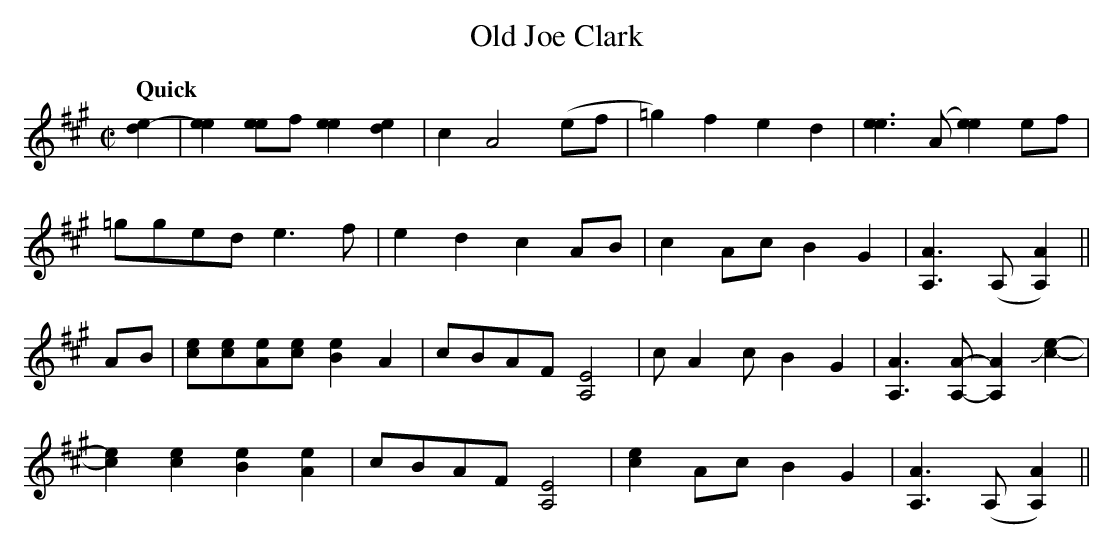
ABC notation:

X:1
T:Old Joe Clark
M:C|
L:1/8
Q:"Quick"
K:A
[d2e2]-|[e2e2][ee]f [e2e2][d2e2]|  c2A4 (ef|=g2)f2e2d2|[e3e3](A[e2e2])e-f|
=gged e3f|e2d2 c2AB|c2Ac B2G2|[A,3A3](A, [A,2A2])||
AB|[ce][ce][Ae][ce] [B2e2]A2|cBAF [A,4E4]|c-A2c B2G2|[A,3A3][A,A]- [A,2A2]+slide+[c2e2]-|
[c2e2][c2e2][B2e2][A2e2]|cBAF [A,4E4]|[c2e2]Ac B2G2|[A,3A3](A, [A,2A2])||
